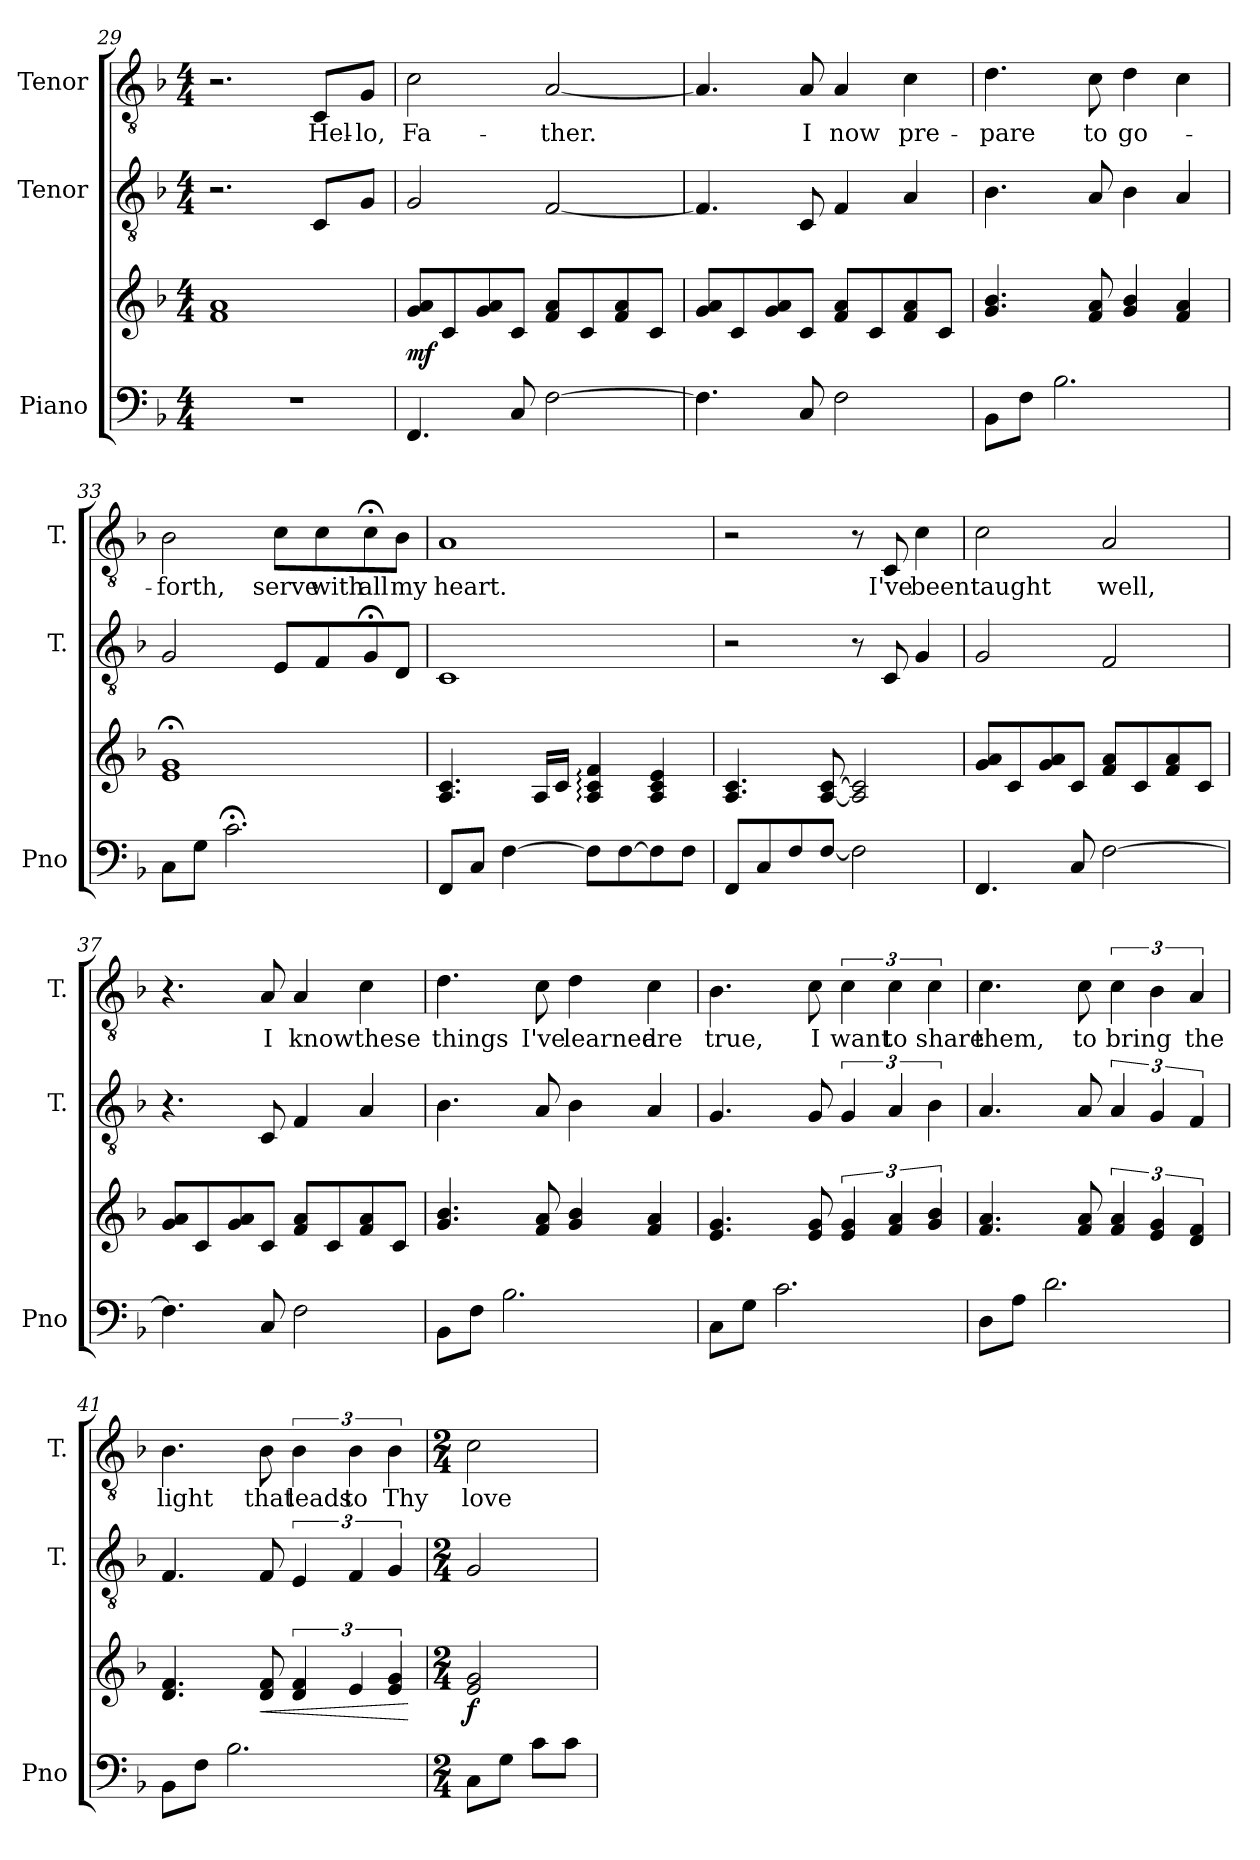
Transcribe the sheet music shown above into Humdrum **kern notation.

**kern	**kern	**dynam	**kern	**kern	**text
*part3	*part3	*part3	*part2	*part1	*part1
*staff4	*staff3	*staff3/4	*staff2	*staff1	*staff1
*I"Piano	*	*	*I"Tenor	*I"Tenor	*
*I'Pno	*	*	*I'T.	*I'T.	*
*clefF4	*clefG2	*	*clefGv2	*clefGv2	*
*k[b-]	*k[b-]	*	*k[b-]	*k[b-]	*
*M4/4	*M4/4	*	*M4/4	*M4/4	*
=29	=29	=29	=29	=29	=29
1r	1f 1a	.	2.r	2.r	.
.	.	.	8C/L	8C/L	Hel-
.	.	.	8G/J	8G/J	-lo,
!!LO:LB:g=z
=30	=30	=30	=30	=30	=30
!	!	!LO:DY:b	!	!	!
4.FF/	8g/ 8a/L	mf	2G/	2c\	Fa-
.	8c/	.	.	.	.
.	8g/ 8a/	.	.	.	.
8C/	8c/J	.	.	.	.
[2F\	8f/ 8a/L	.	[2F/	[2A/	-ther.
.	8c/	.	.	.	.
.	8f/ 8a/	.	.	.	.
.	8c/J	.	.	.	.
=31	=31	=31	=31	=31	=31
4.F\]	8g/ 8a/L	.	4.F/]	4.A/]	.
.	8c/	.	.	.	.
.	8g/ 8a/	.	.	.	.
8C/	8c/J	.	8C/	8A/	I
2F\	8f/ 8a/L	.	4F/	4A/	now
.	8c/	.	.	.	.
.	8f/ 8a/	.	4A/	4c\	pre-
.	8c/J	.	.	.	.
=32	=32	=32	=32	=32	=32
8BB-\L	4.g/ 4.b-/	.	4.B-\	4.d\	-pare
8F\J	.	.	.	.	.
2.B-\	.	.	.	.	.
.	8f/ 8a/	.	8A/	8c\	to
.	4g/ 4b-/	.	4B-\	4d\	go-
.	4f/ 4a/	.	4A/	4c\	.
=33	=33	=33	=33	=33	=33
8C\L	1e;< 1g;<	.	2G/	2B-\	-forth,
8G\J	.	.	.	.	.
2.c;<\	.	.	.	.	.
.	.	.	8E/L	8c\L	serve
.	.	.	8F/	8c\	with
.	.	.	8G;</	8c;<\	all
.	.	.	8D/J	8B-\J	my
!!LO:PB:g=z
=34	=34	=34	=34	=34	=34
8FF/L	4.A/ 4.c/	.	1C	1A	heart.
8C/J	.	.	.	.	.
[4F\	.	.	.	.	.
.	16A/LL	.	.	.	.
.	16c/JJ	.	.	.	.
8F\L]	4A/: 4c/: 4f/:	.	.	.	.
[8F\	.	.	.	.	.
8F\]	4A/ 4c/ 4e/	.	.	.	.
8F\J	.	.	.	.	.
=35	=35	=35	=35	=35	=35
8FF/L	4.A/ 4.c/	.	2r	2r	.
8C/	.	.	.	.	.
8F/	.	.	.	.	.
[8F/J	[8A/ [8c/	.	.	.	.
2F\]	2A/] 2c/]	.	8r	8r	.
.	.	.	8C/	8C/	I've
.	.	.	4G/	4c\	been
=36	=36	=36	=36	=36	=36
4.FF/	8g/ 8a/L	.	2G/	2c\	taught
.	8c/	.	.	.	.
.	8g/ 8a/	.	.	.	.
8C/	8c/J	.	.	.	.
[2F\	8f/ 8a/L	.	2F/	2A/	well,
.	8c/	.	.	.	.
.	8f/ 8a/	.	.	.	.
.	8c/J	.	.	.	.
=37	=37	=37	=37	=37	=37
4.F\]	8g/ 8a/L	.	4.r	4.r	.
.	8c/	.	.	.	.
.	8g/ 8a/	.	.	.	.
8C/	8c/J	.	8C/	8A/	I
2F\	8f/ 8a/L	.	4F/	4A/	know
.	8c/	.	.	.	.
.	8f/ 8a/	.	4A/	4c\	these
.	8c/J	.	.	.	.
!!LO:LB:g=z
=38	=38	=38	=38	=38	=38
8BB-\L	4.g/ 4.b-/	.	4.B-\	4.d\	things
8F\J	.	.	.	.	.
2.B-\	.	.	.	.	.
.	8f/ 8a/	.	8A/	8c\	I've
.	4g/ 4b-/	.	4B-\	4d\	learned
.	4f/ 4a/	.	4A/	4c\	are
=39	=39	=39	=39	=39	=39
8C\L	4.e/ 4.g/	.	4.G/	4.B-\	true,
8G\J	.	.	.	.	.
2.c\	.	.	.	.	.
.	8e/ 8g/	.	8G/	8c\	I
.	6e/ 6g/	.	6G/	6c\	want
.	6f/ 6a/	.	6A/	6c\	to
.	6g/ 6b-/	.	6B-\	6c\	share
=40	=40	=40	=40	=40	=40
8D\L	4.f/ 4.a/	.	4.A/	4.c\	them,
8A\J	.	.	.	.	.
2.d\	.	.	.	.	.
.	8f/ 8a/	.	8A/	8c\	to
.	6f/ 6a/	.	6A/	6c\	bring
.	6e/ 6g/	.	6G/	6B-\	.
.	6d/ 6f/	.	6F/	6A/	the
=41	=41	=41	=41	=41	=41
8BB-\L	4.d/ 4.f/	.	4.F/	4.B-\	light
8F\J	.	.	.	.	.
2.B-\	.	.	.	.	.
!	!	!LO:HP:b	!	!	!
.	8d/ 8f/	<	8F/	8B-\	that
.	6d/ 6f/	.	6E/	6B-\	leads
.	6e/	.	6F/	6B-\	to
.	6e/ 6g/	.	6G/	6B-\	Thy
.	.	[	.	.	.
!!LO:PB:g=z
=42	=42	=42	=42	=42	=42
*M2/4	*M2/4	*	*M2/4	*M2/4	*
!	!	!LO:DY:b	!	!	!
8C\L	2e/ 2g/	f	2G/	2c\	-love
8G\J	.	.	.	.	.
8c\L	.	.	.	.	.
8c\J	.	.	.	.	.
=	=	=	=	=	=
*-	*-	*-	*-	*-	*-
